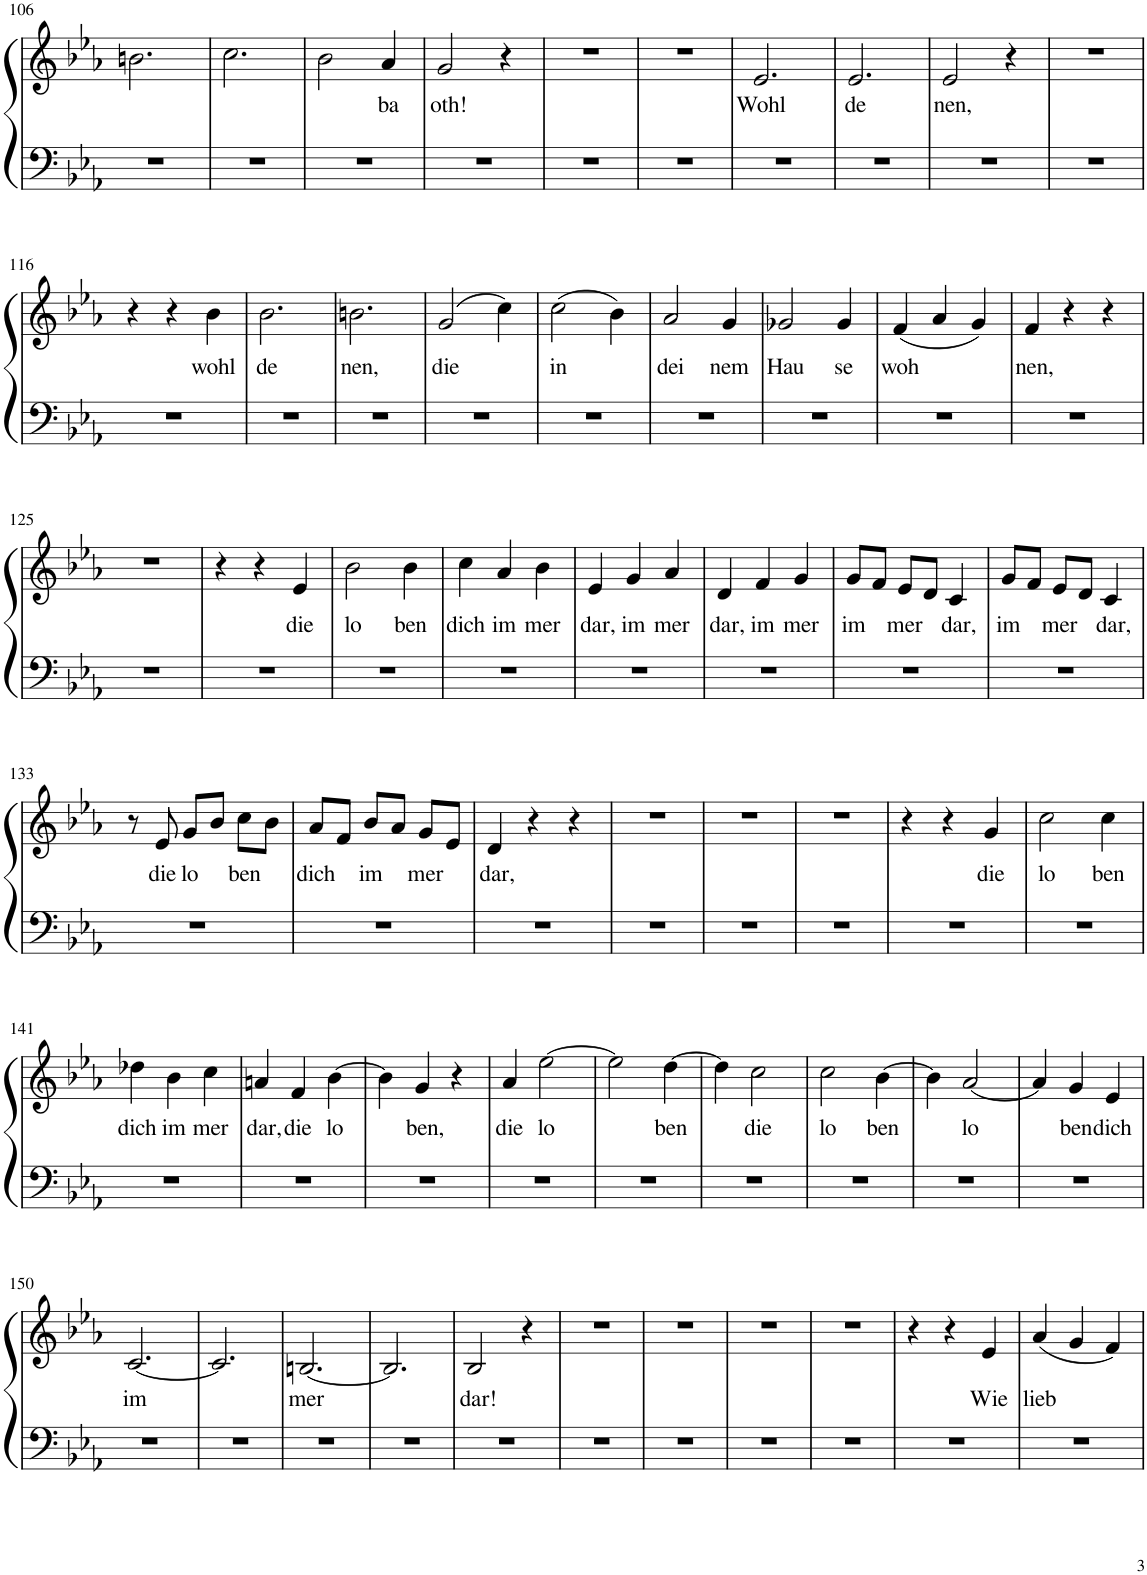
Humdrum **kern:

**kern	**kern	**text
*part1	*part1	*part1
*staff2	*staff1	*staff1
*I"Piano	*	*
*I'Pno.	*	*
!!LO:PB:g=z
*clefF4	*clefG2	*
*k[b-e-a-]	*k[b-e-a-]	*
*M3/4	*M3/4	*
=106	=106	=106
2.r	2.bn\	.
=107	=107	=107
2.r	2.cc\	.
=108	=108	=108
2.r	2b-\	.
!	!	!LO:LY:b
.	4a-/	ba
=109	=109	=109
!	!	!LO:LY:b
2.r	2g/	oth!
.	4r	.
=110	=110	=110
2.r	2.r	.
=111	=111	=111
2.r	2.r	.
=112	=112	=112
!	!	!LO:LY:b
2.r	2.e-/	Wohl
=113	=113	=113
!	!	!LO:LY:b
2.r	2.e-/	de
=114	=114	=114
!	!	!LO:LY:b
2.r	2e-/	nen,
.	4r	.
=115	=115	=115
2.r	2.r	.
!!LO:LB:g=z
=116	=116	=116
2.r	4r	.
.	4r	.
!	!	!LO:LY:b
.	4b-\	wohl
=117	=117	=117
!	!	!LO:LY:b
2.r	2.b-\	de
=118	=118	=118
!	!	!LO:LY:b
2.r	2.bn\	nen,
=119	=119	=119
!	!	!LO:LY:b
2.r	(2g/	die
.	4cc\)	.
=120	=120	=120
!	!	!LO:LY:b
2.r	(2cc\	in
.	4b-\)	.
=121	=121	=121
!	!	!LO:LY:b
2.r	2a-/	dei
!	!	!LO:LY:b
.	4g/	nem
=122	=122	=122
!	!	!LO:LY:b
2.r	2g-X/	Hau
!	!	!LO:LY:b
.	4g-/	se
=123	=123	=123
!	!	!LO:LY:b
2.r	(4f/	woh
.	4a-/	.
.	4g/)	.
=124	=124	=124
!	!	!LO:LY:b
2.r	4f/	nen,
.	4r	.
.	4r	.
!!LO:LB:g=z
=125	=125	=125
2.r	2.r	.
=126	=126	=126
2.r	4r	.
.	4r	.
!	!	!LO:LY:b
.	4e-/	die
=127	=127	=127
!	!	!LO:LY:b
2.r	2b-\	lo
!	!	!LO:LY:b
.	4b-\	ben
=128	=128	=128
!	!	!LO:LY:b
2.r	4cc\	dich
!	!	!LO:LY:b
.	4a-/	im
!	!	!LO:LY:b
.	4b-\	mer
=129	=129	=129
!	!	!LO:LY:b
2.r	4e-/	dar,
!	!	!LO:LY:b
.	4g/	im
!	!	!LO:LY:b
.	4a-/	mer
=130	=130	=130
!	!	!LO:LY:b
2.r	4d/	dar,
!	!	!LO:LY:b
.	4f/	im
!	!	!LO:LY:b
.	4g/	mer
=131	=131	=131
!	!	!LO:LY:b
2.r	8g/L	im
.	8f/J	.
!	!	!LO:LY:b
.	8e-/L	mer
.	8d/J	.
!	!	!LO:LY:b
.	4c/	dar,
=132	=132	=132
!	!	!LO:LY:b
2.r	8g/L	im
.	8f/J	.
!	!	!LO:LY:b
.	8e-/L	mer
.	8d/J	.
!	!	!LO:LY:b
.	4c/	dar,
!!LO:LB:g=z
=133	=133	=133
2.r	8r	.
!	!	!LO:LY:b
.	8e-/	die
!	!	!LO:LY:b
.	8g/L	lo
.	8b-/J	.
!	!	!LO:LY:b
.	8cc\L	ben
.	8b-\J	.
=134	=134	=134
!	!	!LO:LY:b
2.r	8a-/L	dich
.	8f/J	.
!	!	!LO:LY:b
.	8b-/L	im
.	8a-/J	.
!	!	!LO:LY:b
.	8g/L	mer
.	8e-/J	.
=135	=135	=135
!	!	!LO:LY:b
2.r	4d/	dar,
.	4r	.
.	4r	.
=136	=136	=136
2.r	2.r	.
=137	=137	=137
2.r	2.r	.
=138	=138	=138
2.r	2.r	.
=139	=139	=139
2.r	4r	.
.	4r	.
!	!	!LO:LY:b
.	4g/	die
=140	=140	=140
!	!	!LO:LY:b
2.r	2cc\	lo
!	!	!LO:LY:b
.	4cc\	ben
!!LO:LB:g=z
=141	=141	=141
!	!	!LO:LY:b
2.r	4dd-X\	dich
!	!	!LO:LY:b
.	4b-\	im
!	!	!LO:LY:b
.	4cc\	mer
=142	=142	=142
!	!	!LO:LY:b
2.r	4an/	dar,
!	!	!LO:LY:b
.	4f/	die
!	!	!LO:LY:b
.	[4b-\	lo
=143	=143	=143
2.r	4b-\]	.
!	!	!LO:LY:b
.	4g/	ben,
.	4r	.
=144	=144	=144
!	!	!LO:LY:b
2.r	4a-/	die
!	!	!LO:LY:b
.	[2ee-\	lo
=145	=145	=145
2.r	2ee-\]	.
!	!	!LO:LY:b
.	[4dd\	ben
=146	=146	=146
2.r	4dd\]	.
!	!	!LO:LY:b
.	2cc\	die
=147	=147	=147
!	!	!LO:LY:b
2.r	2cc\	lo
!	!	!LO:LY:b
.	[4b-\	ben
=148	=148	=148
2.r	4b-\]	.
!	!	!LO:LY:b
.	[2a-/	lo
=149	=149	=149
2.r	4a-/]	.
!	!	!LO:LY:b
.	4g/	ben
!	!	!LO:LY:b
.	4e-/	dich
!!LO:LB:g=z
=150	=150	=150
!	!	!LO:LY:b
2.r	[2.c/	im
=151	=151	=151
2.r	2.c/]	.
=152	=152	=152
!	!	!LO:LY:b
2.r	[2.Bn/	mer
=153	=153	=153
2.r	2.B/]	.
=154	=154	=154
!	!	!LO:LY:b
2.r	2B-/	dar!
.	4r	.
=155	=155	=155
2.r	2.r	.
=156	=156	=156
2.r	2.r	.
=157	=157	=157
2.r	2.r	.
=158	=158	=158
2.r	2.r	.
=159	=159	=159
2.r	4r	.
.	4r	.
!	!	!LO:LY:b
.	4e-/	Wie
=160	=160	=160
!	!	!LO:LY:b
2.r	(4a-/	lieb
.	4g/	.
.	4f/)	.
=	=	=
*-	*-	*-
